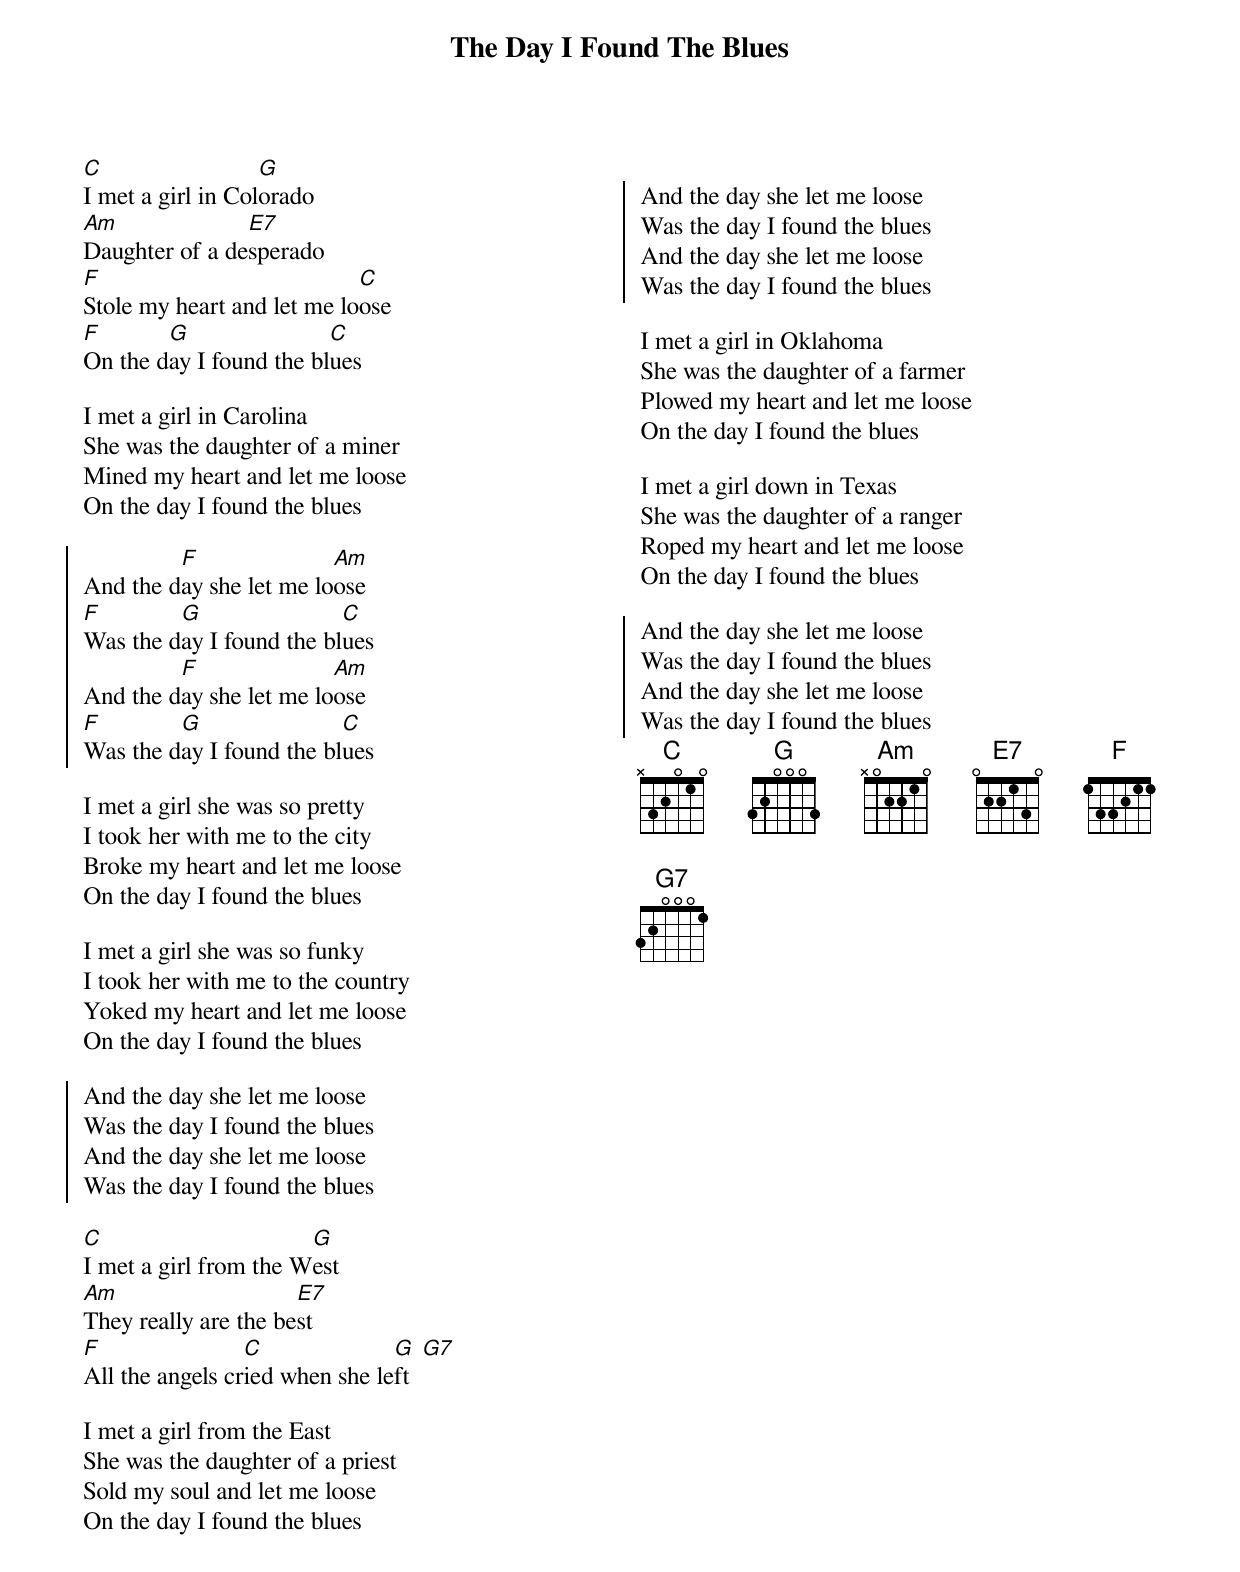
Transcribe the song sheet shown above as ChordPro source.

{t:The Day I Found The Blues}
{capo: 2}
{columns: 2}

[C]I met a girl in Col[G]orado
[Am]Daughter of a de[E7]sperado
[F]Stole my heart and let me lo[C]ose
[F]On the d[G]ay I found the bl[C]ues

I met a girl in Carolina
She was the daughter of a miner
Mined my heart and let me loose
On the day I found the blues

{soc}
And the d[F]ay she let me lo[Am]ose
[F]Was the d[G]ay I found the bl[C]ues
And the d[F]ay she let me lo[Am]ose
[F]Was the d[G]ay I found the bl[C]ues
{eoc}

I met a girl she was so pretty
I took her with me to the city
Broke my heart and let me loose
On the day I found the blues

I met a girl she was so funky
I took her with me to the country
Yoked my heart and let me loose
On the day I found the blues

{soc}
And the day she let me loose
Was the day I found the blues
And the day she let me loose
Was the day I found the blues
{eoc}

[C]I met a girl from the W[G]est
[Am]They really are the be[E7]st
[F]All the angels cr[C]ied when she le[G]ft  [G7]

I met a girl from the East
She was the daughter of a priest
Sold my soul and let me loose
On the day I found the blues

{column_break}

{soc}
And the day she let me loose
Was the day I found the blues
And the day she let me loose
Was the day I found the blues
{eoc}

I met a girl in Oklahoma
She was the daughter of a farmer
Plowed my heart and let me loose
On the day I found the blues

I met a girl down in Texas
She was the daughter of a ranger
Roped my heart and let me loose
On the day I found the blues

{soc}
And the day she let me loose
Was the day I found the blues
And the day she let me loose
Was the day I found the blues
{eoc}
